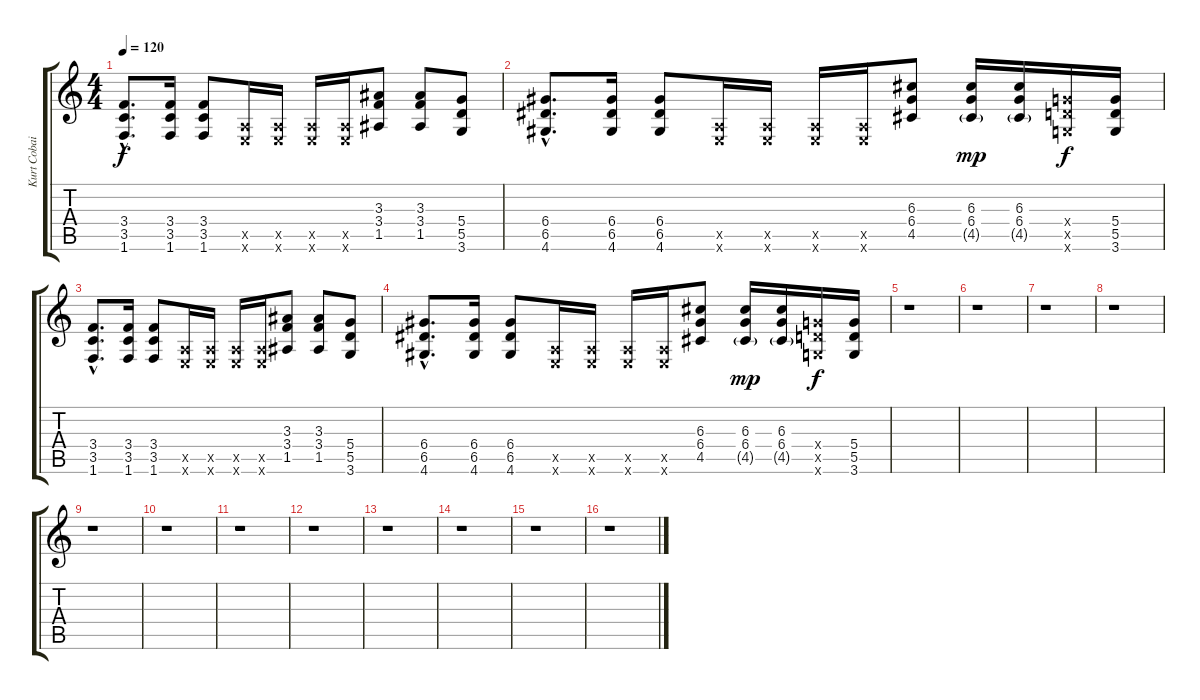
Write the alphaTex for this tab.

\track ("Kurt Cobain - Rhythm Guitar (Overdriven)" "Kurt Cobai") {instrument overdrivenguitar}
\staff {score tabs}
\tuning (E4 B3 G3 D3 A2 E2) {hide}
\ts (4 4)
\tempo 120
\clef g2
\ks c
(3.4{hac} 3.5{hac} 1.6{hac}).8{d dy f} (3.4 3.5 1.6).16 (3.4 3.5 1.6).8 (0.5{x} 0.6{x}).16 (0.5{x} 0.6{x}).16 (0.5{x} 0.6{x}).16 (0.5{x} 0.6{x}).16 (3.3 3.4 1.5).8 (3.3 3.4 1.5).8 (5.4 5.5 3.6).8 |
(6.4{hac} 6.5{hac} 4.6{hac}).8{d} (6.4 6.5 4.6).16 (6.4 6.5 4.6).8 (0.5{x} 0.6{x}).16 (0.5{x} 0.6{x}).16 (0.5{x} 0.6{x}).16 (0.5{x} 0.6{x}).16 (6.3 6.4 4.5).8 (6.3 6.4 4.5{g}).16{dy mp} (6.3 6.4 4.5{g}).16 (5.4{x} 5.5{x} 3.6{x}).16{dy f} (5.4 5.5 3.6).16 |
(3.4{hac} 3.5{hac} 1.6{hac}).8{d} (3.4 3.5 1.6).16 (3.4 3.5 1.6).8 (0.5{x} 0.6{x}).16 (0.5{x} 0.6{x}).16 (0.5{x} 0.6{x}).16 (0.5{x} 0.6{x}).16 (3.3 3.4 1.5).8 (3.3 3.4 1.5).8 (5.4 5.5 3.6).8 |
(6.4{hac} 6.5{hac} 4.6{hac}).8{d} (6.4 6.5 4.6).16 (6.4 6.5 4.6).8 (0.5{x} 0.6{x}).16 (0.5{x} 0.6{x}).16 (0.5{x} 0.6{x}).16 (0.5{x} 0.6{x}).16 (6.3 6.4 4.5).8 (6.3 6.4 4.5{g}).16{dy mp} (6.3 6.4 4.5{g}).16 (5.4{x} 5.5{x} 3.6{x}).16{dy f} (5.4 5.5 3.6).16 |
r.1 |
r.1 |
r.1 |
r.1 |
r.1 |
r.1 |
r.1 |
r.1 |
r.1 |
r.1 |
r.1 |
r.1
